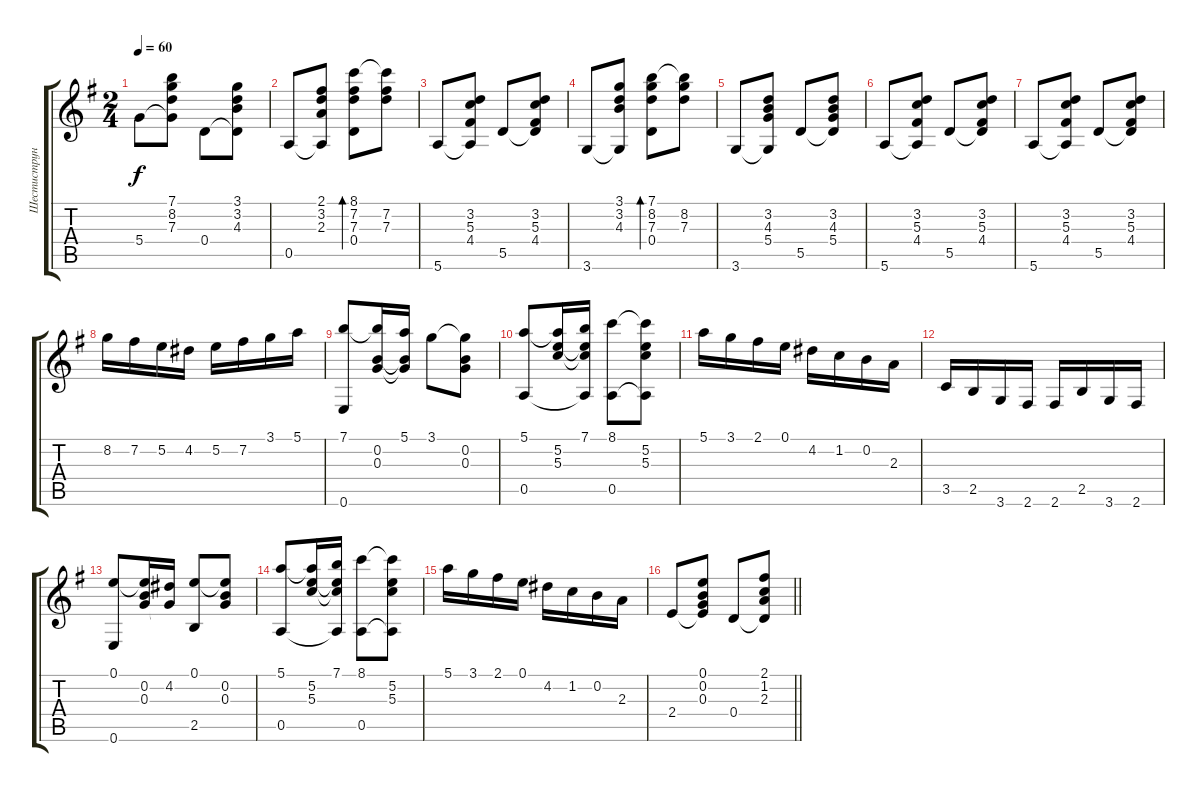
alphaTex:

\track ("Шестиструнная гитара" "Шестиструн") {instrument acousticguitarsteel}
\staff {score tabs}
\tuning (E4 B3 G3 D3 A2 E2) {hide}
\ts (2 4)
\tempo 60
\clef g2
\ks g
5.4.8{dy f} (7.1 8.2 7.3 5.4{t}).8 0.4.8 (3.1 3.2 4.3 0.4{t}).8 |
0.5.8 (2.1 3.2 2.3 0.5{t}).8 (8.1 7.2 7.3 0.4).8{bd 120} (8.1{t} 7.2 7.3).8 |
5.6.8 (3.2 5.3 4.4 5.6{t}).8 5.5.8 (3.2 5.3 4.4 5.5{t}).8 |
3.6.8 (3.1 3.2 4.3 3.6{t}).8 (7.1 8.2 7.3 0.4).8{bd 120} (7.1{t} 8.2 7.3).8 |
3.6.8 (3.2 4.3 5.4 3.6{t}).8 5.5.8 (3.2 4.3 5.4 5.5{t}).8 |
5.6.8 (3.2 5.3 4.4 5.6{t}).8 5.5.8 (3.2 5.3 4.4 5.5{t}).8 |
5.6.8 (3.2 5.3 4.4 5.6{t}).8 5.5.8 (3.2 5.3 4.4 5.5{t}).8 |
8.2.16 7.2.16 5.2.16 4.2.16 5.2.16 7.2.16 3.1.16 5.1.16 |
(7.1 0.6).8 (7.1{t} 0.2 0.3).16 (5.1 0.2{t} 0.3{t}).16 3.1.8 (3.1{t} 0.2 0.3).8 |
(5.1 0.5).8 (5.1{t} 5.2 5.3).16 (7.1 5.2{t} 5.3{t} 0.5{t}).16 (8.1 0.5).8 (8.1{t} 5.2 5.3 0.5{t}).8 |
5.1.16 3.1.16 2.1.16 0.1.16 4.2.16 1.2.16 0.2.16 2.3.16 |
3.5.16 2.5.16 3.6.16 2.6.16 2.6.16 2.5.16 3.6.16 2.6.16 |
(0.1 0.6).8 (0.1{t} 0.2 0.3).16 (4.2 0.3{t}).16 (0.1 2.5).8 (0.1{t} 0.2 0.3).8 |
(5.1 0.5).8 (5.1{t} 5.2 5.3).16 (7.1 5.2{t} 5.3{t} 0.5{t}).16 (8.1 0.5).8 (8.1{t} 5.2 5.3 0.5{t}).8 |
5.1.16 3.1.16 2.1.16 0.1.16 4.2.16 1.2.16 0.2.16 2.3.16 |
\barLineRight lightlight
2.4.8 (0.1 0.2 0.3 2.4{t}).8 0.4.8 (2.1 1.2 2.3 0.4{t}).8
